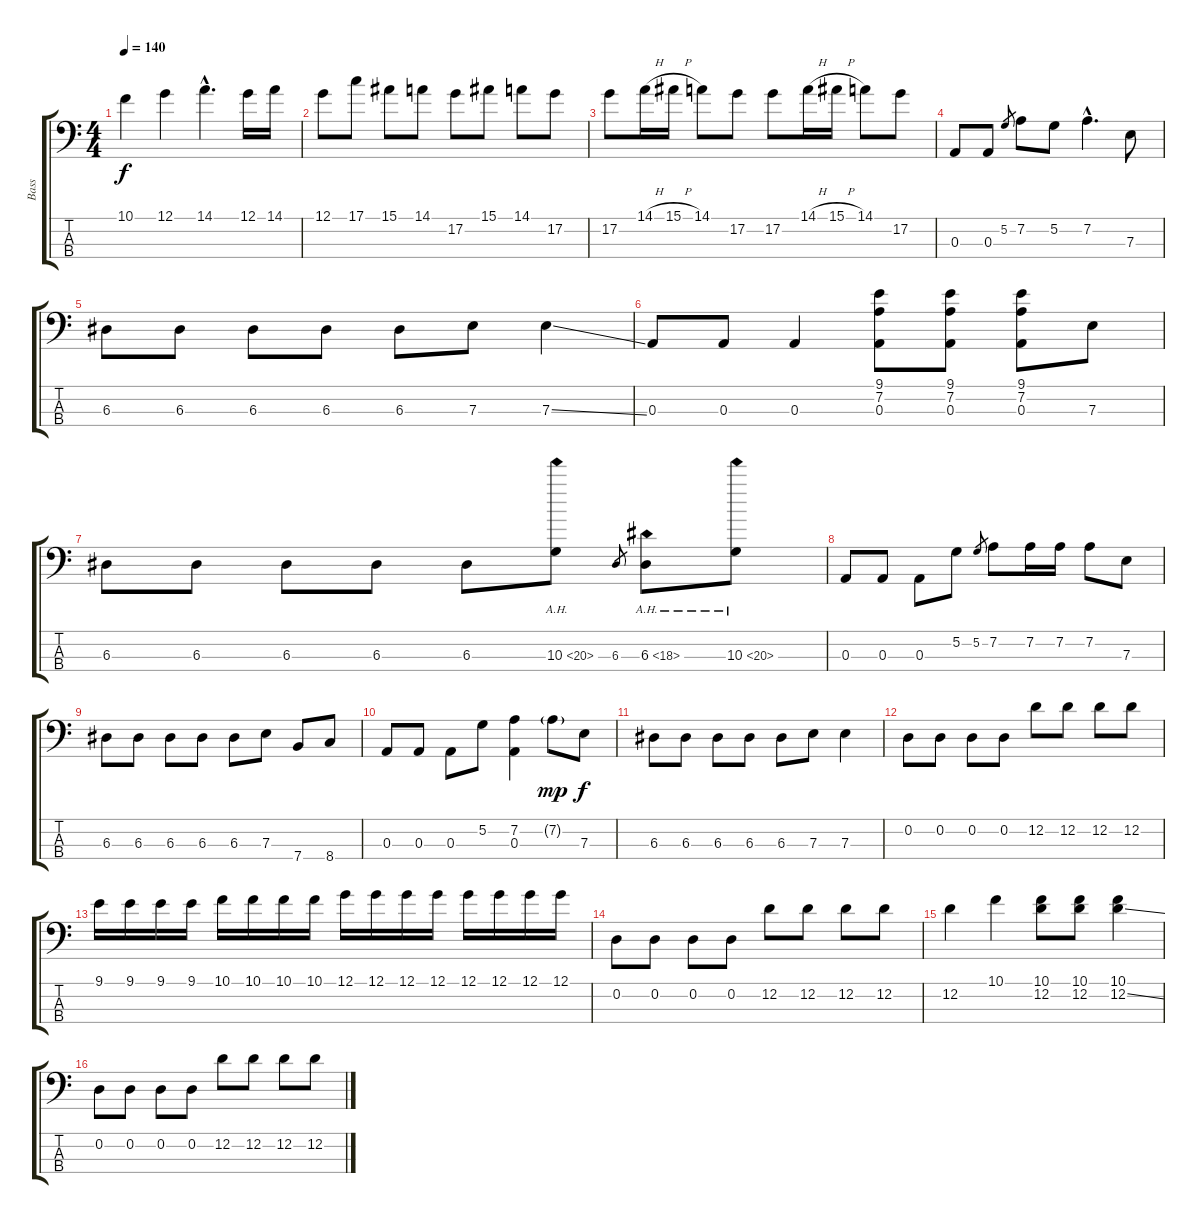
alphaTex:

\track ("Bass" "Bass") {instrument electricbasspick}
\staff {score tabs}
\tuning (G2 D2 A1 E1) {hide}
\ts (4 4)
\tempo 140
\clef f4
\ks c
10.1.4{dy f} 12.1.4 14.1{hac}.4{d} 12.1.16 14.1.16 |
12.1.8 17.1.8 15.1.8 14.1.8 17.2.8 15.1.8 14.1.8 17.2.8 |
17.2.8 14.1{h}.16 15.1{h}.16 14.1.8 17.2.8 17.2.8 14.1{h}.16 15.1{h}.16 14.1.8 17.2.8 |
0.3.8 0.3.8 5.2.8{gr} 7.2.8 5.2.8 7.2{hac}.4{d} 7.3.8 |
6.3.8 6.3.8 6.3.8 6.3.8 6.3.8 7.3.8 7.3{ss}.4 |
0.3.8 0.3.8 0.3.4 (9.1 7.2 0.3).8 (9.1 7.2 0.3).8 (9.1 7.2 0.3).8 7.3.8 |
6.3.8 6.3.8 6.3.8 6.3.8 6.3.8 10.3{ah 10}.8 6.3.8{gr} 6.3{ah 12}.8 10.3{ah 10}.8 |
0.3.8 0.3.8 0.3.8 5.2.8 5.2.8{gr} 7.2.8 7.2.16 7.2.16 7.2.8 7.3.8 |
6.3.8 6.3.8 6.3.8 6.3.8 6.3.8 7.3.8 7.4.8 8.4.8 |
0.3.8 0.3.8 0.3.8 5.2.8 (7.2 0.3).4 7.2{g}.8{dy mp} 7.3.8{dy f} |
6.3.8 6.3.8 6.3.8 6.3.8 6.3.8 7.3.8 7.3.4 |
0.2.8 0.2.8 0.2.8 0.2.8 12.2.8 12.2.8 12.2.8 12.2.8 |
9.1.16 9.1.16 9.1.16 9.1.16 10.1.16 10.1.16 10.1.16 10.1.16 12.1.16 12.1.16 12.1.16 12.1.16 12.1.16 12.1.16 12.1.16 12.1.16 |
0.2.8 0.2.8 0.2.8 0.2.8 12.2.8 12.2.8 12.2.8 12.2.8 |
12.2.4 10.1.4 (10.1 12.2).8 (10.1 12.2).8 (10.1 12.2{ss}).4 |
0.2.8 0.2.8 0.2.8 0.2.8 12.2.8 12.2.8 12.2.8 12.2.8
